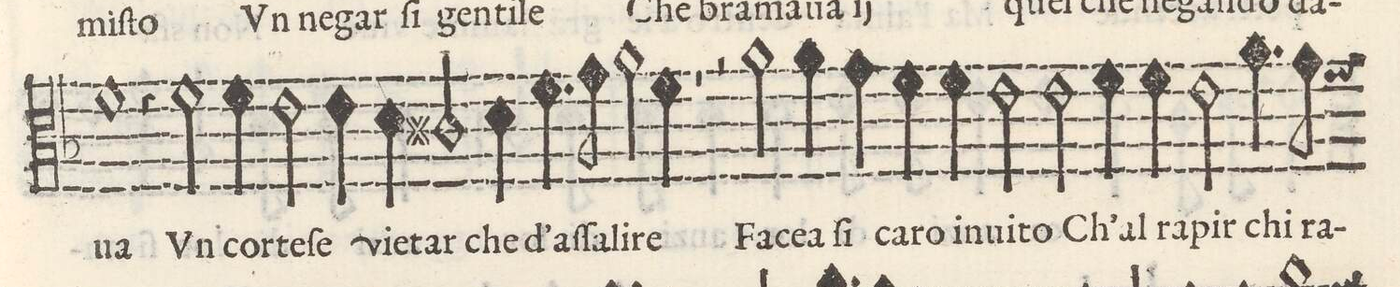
**kern	**text
*I"ALTO	*
*clefC3	*
*k[b-]	*
*met(C)	*
*M2/1	*
1f	-ua
=17-	=17-
4r	.
2f\	Vn
4f\	cor-
2e\	-te-
4e\	-ſe
4d\	vie-
=18-	=18-
2c#X/	-tar
4d\	che
4.f\	d'aſ-
8g\	-ſa-
2a\	-li-
4f\	-re
=19-	=19-
1r	.
2r	.
2a\	Fa-
=20-	=20-
4a\	-cea
4g\	ſi
4f\	ca-
4f\	ro in-
2e\	-ui-
2e\	-to
=21-	=21-
4f\	Ch'al
4f\	ra-
2e\	-pir
4.a\	chi
8g\	ra-
*custos:f	*
*-	*-
